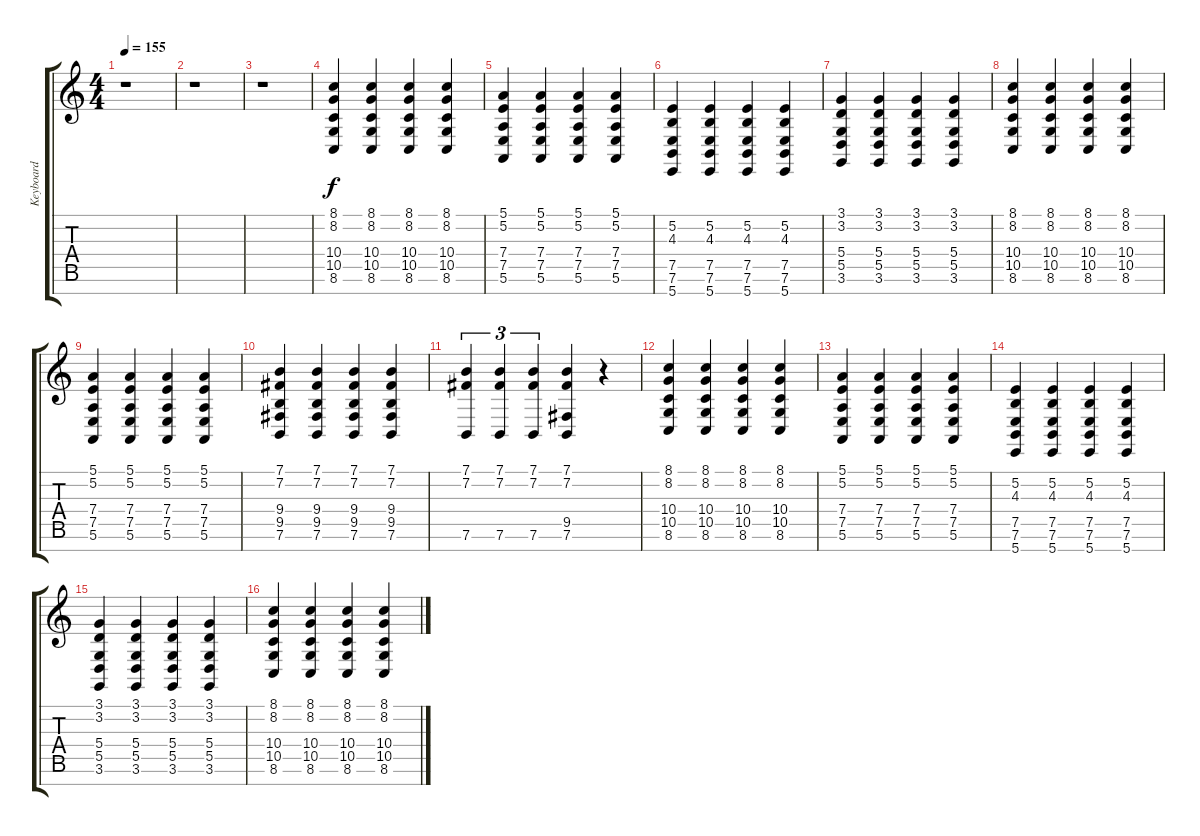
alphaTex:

\track ("Keyboard" "Keyboard") {instrument pad2warm}
\staff {score tabs}
\tuning (E4 B3 G3 D3 A2 E2 B1) {hide}
\ts (4 4)
\tempo 155
\clef g2
\ks c
r.1{dy f} |
r.1 |
r.1 |
(8.1 8.2 10.4 10.5 8.6).4 (8.1 8.2 10.4 10.5 8.6).4 (8.1 8.2 10.4 10.5 8.6).4 (8.1 8.2 10.4 10.5 8.6).4 |
(5.1 5.2 7.4 7.5 5.6).4 (5.1 5.2 7.4 7.5 5.6).4 (5.1 5.2 7.4 7.5 5.6).4 (5.1 5.2 7.4 7.5 5.6).4 |
(5.2 4.3 7.5 7.6 5.7).4 (5.2 4.3 7.5 7.6 5.7).4 (5.2 4.3 7.5 7.6 5.7).4 (5.2 4.3 7.5 7.6 5.7).4 |
(3.1 3.2 5.4 5.5 3.6).4 (3.1 3.2 5.4 5.5 3.6).4 (3.1 3.2 5.4 5.5 3.6).4 (3.1 3.2 5.4 5.5 3.6).4 |
(8.1 8.2 10.4 10.5 8.6).4 (8.1 8.2 10.4 10.5 8.6).4 (8.1 8.2 10.4 10.5 8.6).4 (8.1 8.2 10.4 10.5 8.6).4 |
(5.1 5.2 7.4 7.5 5.6).4 (5.1 5.2 7.4 7.5 5.6).4 (5.1 5.2 7.4 7.5 5.6).4 (5.1 5.2 7.4 7.5 5.6).4 |
(7.1 7.2 9.4 9.5 7.6).4 (7.1 7.2 9.4 9.5 7.6).4 (7.1 7.2 9.4 9.5 7.6).4 (7.1 7.2 9.4 9.5 7.6).4 |
(7.1 7.2 7.6).4{tu (3 2)} (7.1 7.2 7.6).4{tu (3 2)} (7.1 7.2 7.6).4{tu (3 2)} (7.1 7.2 9.5 7.6).4 r.4 |
(8.1 8.2 10.4 10.5 8.6).4 (8.1 8.2 10.4 10.5 8.6).4 (8.1 8.2 10.4 10.5 8.6).4 (8.1 8.2 10.4 10.5 8.6).4 |
(5.1 5.2 7.4 7.5 5.6).4 (5.1 5.2 7.4 7.5 5.6).4 (5.1 5.2 7.4 7.5 5.6).4 (5.1 5.2 7.4 7.5 5.6).4 |
(5.2 4.3 7.5 7.6 5.7).4 (5.2 4.3 7.5 7.6 5.7).4 (5.2 4.3 7.5 7.6 5.7).4 (5.2 4.3 7.5 7.6 5.7).4 |
(3.1 3.2 5.4 5.5 3.6).4 (3.1 3.2 5.4 5.5 3.6).4 (3.1 3.2 5.4 5.5 3.6).4 (3.1 3.2 5.4 5.5 3.6).4 |
(8.1 8.2 10.4 10.5 8.6).4 (8.1 8.2 10.4 10.5 8.6).4 (8.1 8.2 10.4 10.5 8.6).4 (8.1 8.2 10.4 10.5 8.6).4
